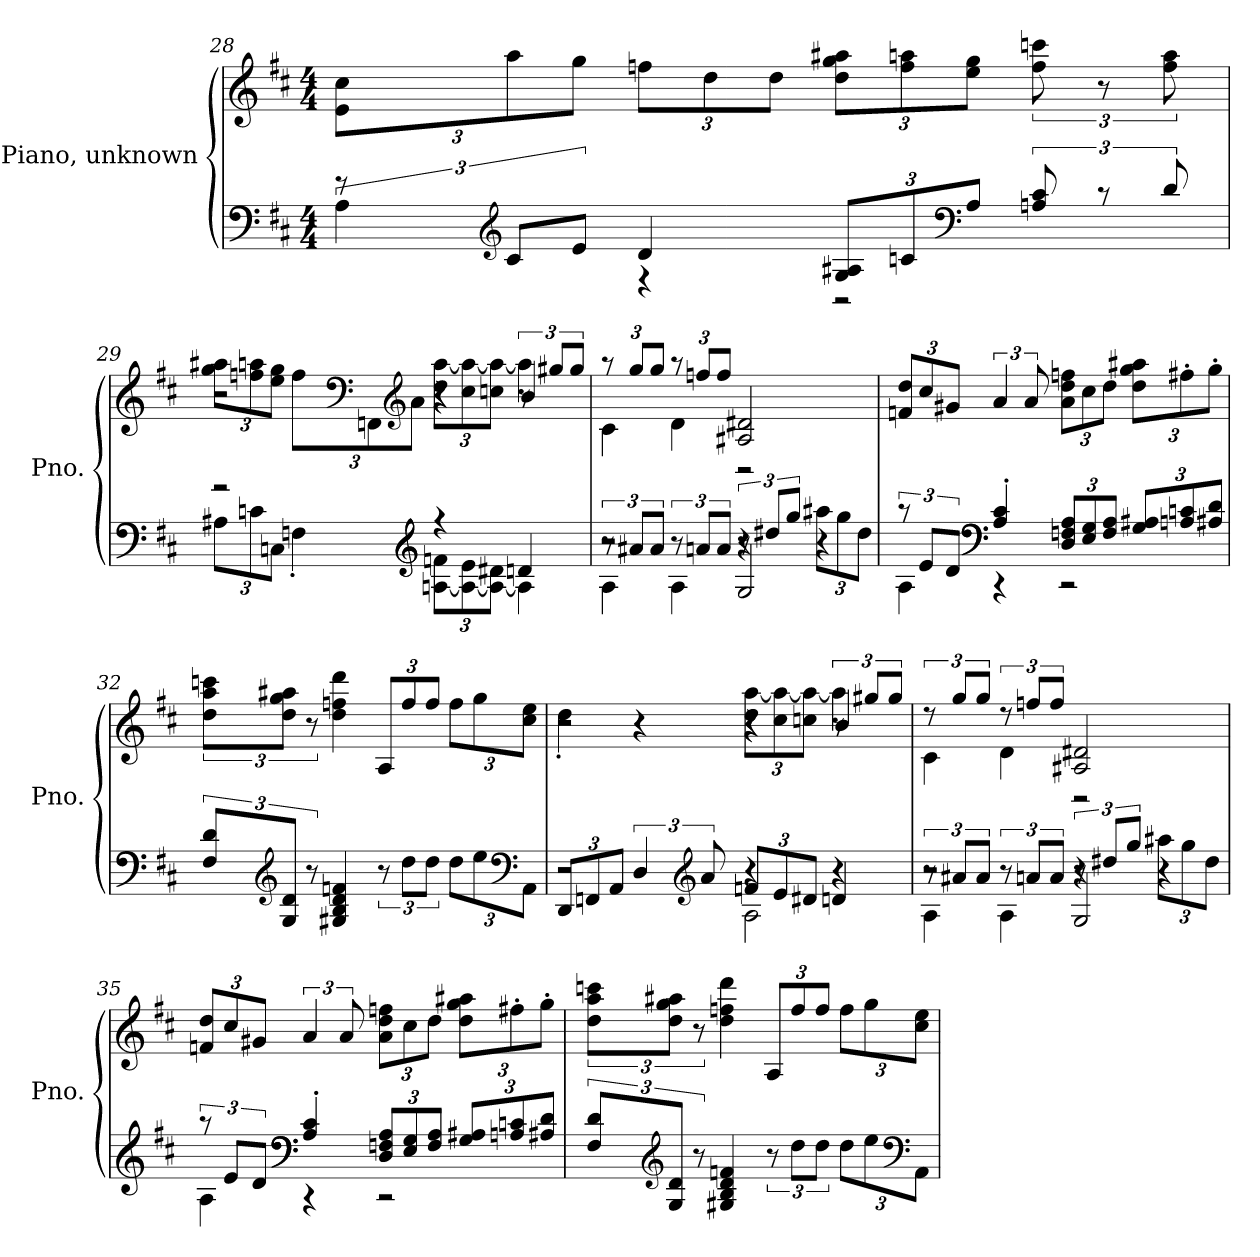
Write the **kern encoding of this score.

**kern	**kern
*part1	*part1
*staff2	*staff1
*I"Piano, unknown	*
*I'Pno.	*
*clefF4	*clefG2
*k[f#c#]	*k[f#c#]
*M4/4	*M4/4
=28	=28
*^	*
*	*	*Xbrackettup
12r	4A\	12e\ 12cc#\L
*clefG2	*	*
12c#/L	.	12aa\
12e/J	.	12gg\J
4d/	4r	12ffn\L
.	.	12dd\
.	.	12dd\J
*Xbrackettup	*	*
12G/ 12A#X/L	2r	12dd\ 12gg\ 12aa#X\L
12cn/	.	12ff\ 12aan\
*clefF4	*	*
12A#/J	.	12ee\ 12gg\J
*brackettup	*	*brackettup
12An/ 12c/	.	12ff\ 12cccn\
12r	.	12r
12d/	.	12ff\ 12aa\
!!LO:LB:g=z
=29	=29	=29
*	*	*^
*	*Xbrackettup	*	*Xbrackettup
*	*	*	*^
2r	12A#X\L	2r	12gg\ 12aa#X\L	2r
.	12cn\	.	12ffn\ 12aan\	.
.	12Cn\J	.	12ee\ 12gg\J	.
.	4Fn'\	.	12ff\L	.
*	*	*clefF4	*	*
.	.	.	12FFn\	.
*	*	*clefG2	*	*
.	.	.	12a\J	.
*clefG2	*	*	*	*
4r	[12An\ 12fn\L	4r	12dd\ [12aa\L	4r
.	12A\_ 12e\	.	12cc#\ 12aa\_	.
.	12A\_ 12d#X\J	.	12ccn\ 12aa\_J	.
*	*	*brackettup	*	*
4dn/	4A\]	12r	4aa\]	4b/
.	.	12gg#X/L	.	.
.	.	12gg#/J	.	.
*v	*v	*	*	*
*	*v	*v	*v
=30	=30
*brackettup	*
*^	*^
*	*^	*	*
12r	4A\	2r	12r	4c#\
12a#X/L	.	.	12gg/L	.
12a#/J	.	.	12gg/J	.
12r	4A\	.	12r	4d\
12an/L	.	.	12ffn/L	.
12a/J	.	.	12ff/J	.
12r	4r	2G/	2A#X/ 2d#X/	2r
12dd#X/L	.	.	.	.
12gg/J	.	.	.	.
*	*Xbrackettup	*	*	*
4r	12aa#X\L	.	.	.
.	12gg\	.	.	.
.	12dd#\J	.	.	.
*v	*v	*v	*	*
*	*v	*v
!!LO:LB:g=z
=31	=31
*brackettup	*Xbrackettup
*^	*
12r	4A\	12fn/ 12dd/L
12e/L	.	12cc#/
12d/J	.	12g#X/J
*clefF4	*	*
*	*	*brackettup
4A/' 4c#/'	4r	6a/
.	.	12a/
*Xbrackettup	*	*Xbrackettup
12D/ 12Fn/ 12A/L	2r	12a\ 12dd\ 12ffn\L
12E/ 12G/	.	12cc#\
12F/ 12A/J	.	12dd\J
12G/ 12A#X/L	.	12dd\ 12gg\ 12aa#X\L
12An/ 12cn/	.	12ff#X'\
12A#X/ 12d/J	.	12gg'\J
*v	*v	*
=32	=32
*brackettup	*brackettup
12F#/ 12d/L	12dd\ 12aa\ 12cccn\L
*clefG2	*
12G/ 12d/J	12dd\ 12gg\ 12aa#X\J
12r	12r
4G#X/ 4B/ 4d/ 4fn/	4dd\ 4ffn\ 4ddd\
*	*Xbrackettup
12r	12A/L
12dd\L	12ff/
12dd\J	12ff/J
*Xbrackettup	*
12dd\L	12ff\L
12ee\	12gg\
*clefF4	*
12AA\J	12cc#\ 12ee\J
!!LO:LB:g=z
=33	=33
*^	*^
*	*^	*	*^
2r	2r	12DD/L	2r	4dd'\	2r
.	.	12FFn/	.	.	.
.	.	12AA/J	.	.	.
*	*	*brackettup	*	*	*
.	.	6D/	.	4r	.
*clefG2	*	*	*	*	*
.	.	12a/	.	.	.
*	*	*Xbrackettup	*	*	*
4r	2A\	12fn/L	4r	12dd\ [12aa\L	4r
.	.	12e/	.	12cc#\ 12aa\_	.
.	.	12d#X/J	.	12ccn\ 12aa\_J	.
*	*	*	*brackettup	*	*
4dn/	.	4r	12r	4aa\]	4b/
.	.	.	12gg#X/L	.	.
.	.	.	12gg#/J	.	.
*	*	*	*v	*v	*v
=34	=34	=34	=34
*brackettup	*	*	*
*	*	*	*^
12r	4A\	2r	12r	4c#\
12a#X/L	.	.	12gg/L	.
12a#/J	.	.	12gg/J	.
12r	4A\	.	12r	4d\
12an/L	.	.	12ffn/L	.
12a/J	.	.	12ff/J	.
12r	4r	2G/	2A#X/ 2d#X/	2r
12dd#X/L	.	.	.	.
12gg/J	.	.	.	.
*	*Xbrackettup	*	*	*
4r	12aa#X\L	.	.	.
.	12gg\	.	.	.
.	12dd#\J	.	.	.
*v	*v	*v	*	*
*	*v	*v
!!LO:LB:g=z
=35	=35
*brackettup	*Xbrackettup
*^	*
12r	4A\	12fn/ 12dd/L
12e/L	.	12cc#/
12d/J	.	12g#X/J
*clefF4	*	*
*	*	*brackettup
4A/' 4c#/'	4r	6a/
.	.	12a/
*Xbrackettup	*	*Xbrackettup
12D/ 12Fn/ 12A/L	2r	12a\ 12dd\ 12ffn\L
12E/ 12G/	.	12cc#\
12F/ 12A/J	.	12dd\J
12G/ 12A#X/L	.	12dd\ 12gg\ 12aa#X\L
12An/ 12cn/	.	12ff#X'\
12A#X/ 12d/J	.	12gg'\J
*v	*v	*
=36	=36
*brackettup	*brackettup
12F#/ 12d/L	12dd\ 12aa\ 12cccn\L
*clefG2	*
12G/ 12d/J	12dd\ 12gg\ 12aa#X\J
12r	12r
4G#X/ 4B/ 4d/ 4fn/	4dd\ 4ffn\ 4ddd\
*	*Xbrackettup
12r	12A/L
12dd\L	12ff/
12dd\J	12ff/J
*Xbrackettup	*
12dd\L	12ff\L
12ee\	12gg\
*clefF4	*
12AA\J	12cc#\ 12ee\J
=	=
*-	*-
